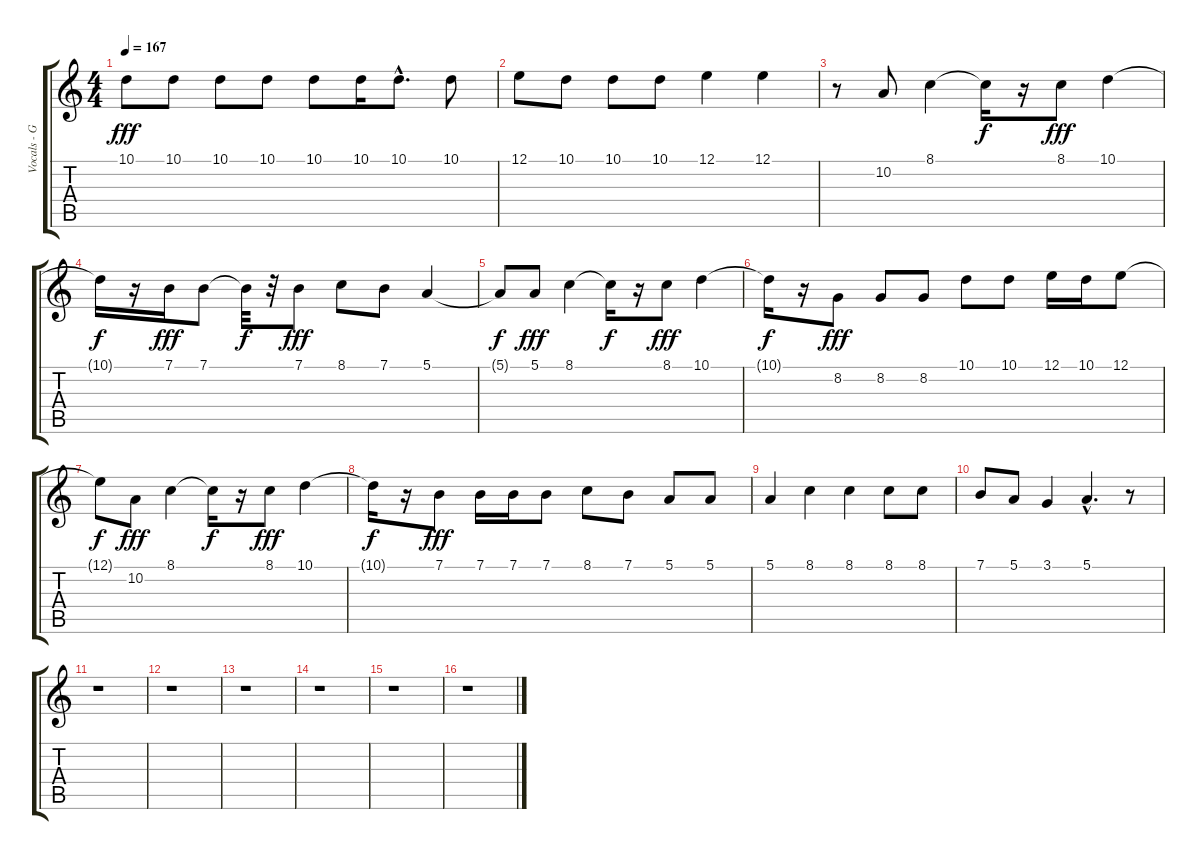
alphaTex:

\track ("Vocals - Greg Graffin" "Vocals - G") {instrument voiceoohs}
\staff {score tabs}
\tuning (E4 B3 G3 D3 A2 E2) {hide}
\ts (4 4)
\tempo 167
\clef g2
\ks c
10.1.8{dy fff} 10.1.8 10.1.8 10.1.8 10.1.8 10.1.16 10.1{hac}.8{d} 10.1.8 |
12.1.8 10.1.8 10.1.8 10.1.8 12.1.4 12.1.4 |
r.8 10.2.8 8.1.4 8.1{t}.16{dy f} r.16 8.1.8{dy fff} 10.1.4 |
10.1{t}.16{dy f} r.16 7.1.16{dy fff} 7.1.8 7.1{t}.32{dy f} r.32 7.1.8{dy fff} 8.1.8 7.1.8 5.1.4 |
5.1{t}.8{dy f} 5.1.8{dy fff} 8.1.4 8.1{t}.16{dy f} r.16 8.1.8{dy fff} 10.1.4 |
10.1{t}.16{dy f} r.16 8.2.8{dy fff} 8.2.8 8.2.8 10.1.8 10.1.8 12.1.16 10.1.16 12.1.8 |
12.1{t}.8{dy f} 10.2.8{dy fff} 8.1.4 8.1{t}.16{dy f} r.16 8.1.8{dy fff} 10.1.4 |
10.1{t}.16{dy f} r.16 7.1.8{dy fff} 7.1.16 7.1.16 7.1.8 8.1.8 7.1.8 5.1.8 5.1.8 |
5.1.4 8.1.4 8.1.4 8.1.8 8.1.8 |
7.1.8 5.1.8 3.1.4 5.1{hac}.4{d} r.8 |
r.1 |
r.1 |
r.1 |
r.1 |
r.1 |
r.1
